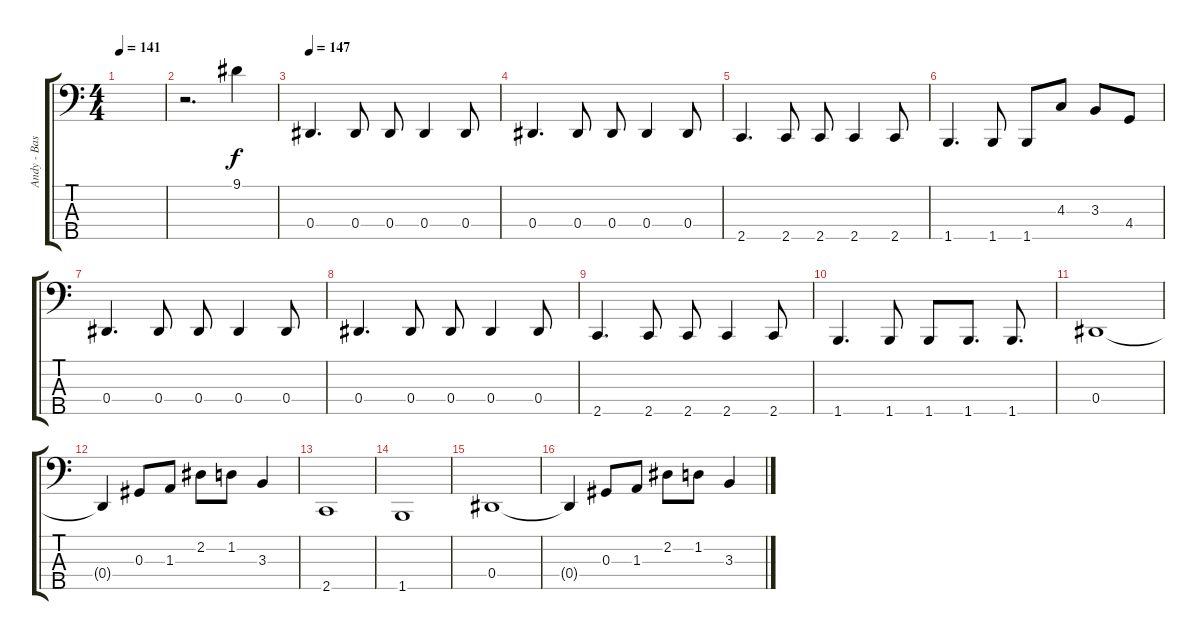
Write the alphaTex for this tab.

\track ("Andy - Bass" "Andy - Bas") {instrument electricbassfinger}
\staff {score tabs}
\tuning (Gb2 Db2 Ab1 Eb1 Bb0) {hide}
\ts (4 4)
\tempo 141
\clef f4
\ks c
|
r.2{d} 9.1.4 |
\tempo 147
0.4.4{d} 0.4.8 0.4.8 0.4.4 0.4.8 |
0.4.4{d} 0.4.8 0.4.8 0.4.4 0.4.8 |
2.5.4{d} 2.5.8 2.5.8 2.5.4 2.5.8 |
1.5.4{d} 1.5.8 1.5.8 4.3.8 3.3.8 4.4.8 |
0.4.4{d} 0.4.8 0.4.8 0.4.4 0.4.8 |
0.4.4{d} 0.4.8 0.4.8 0.4.4 0.4.8 |
2.5.4{d} 2.5.8 2.5.8 2.5.4 2.5.8 |
1.5.4{d} 1.5.8 1.5.8 1.5.8{d} 1.5.8{d} |
0.4.1 |
0.4{t}.4 0.3.8 1.3.8 2.2.8 1.2.8 3.3.4 |
2.5.1 |
1.5.1 |
0.4.1 |
0.4{t}.4 0.3.8 1.3.8 2.2.8 1.2.8 3.3.4
